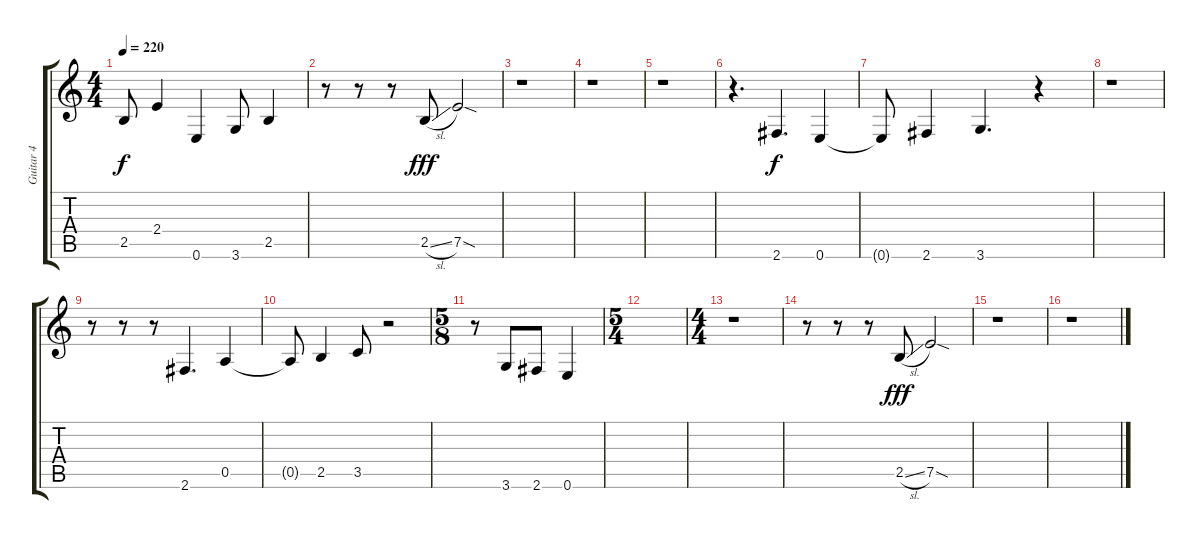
\track ("Guitar 4" "Guitar 4") {instrument acousticguitarnylon}
\staff {score tabs}
\tuning (E4 B3 G3 D3 A2 E2) {hide}
\ts (4 4)
\tempo 220
\clef g2
\ks c
2.5{t}.8{dy f} 2.4.4 0.6.4 3.6.8 2.5.4 |
r.8 r.8 r.8 2.5{sl}.8{dy fff} 7.5{sod}.2 |
r.1 |
r.1 |
r.1 |
r.4{d} 2.6.4{d dy f} 0.6.4 |
0.6{t}.8 2.6.4 3.6.4{d} r.4 |
r.1 |
r.8 r.8 r.8 2.6.4{d} 0.5.4 |
0.5{t}.8 2.5.4 3.5.8 r.2 |
\ts (5 8)
r.8 3.6.8 2.6.8 0.6.4 |
\ts (5 4)
|
\ts (4 4)
r.1 |
r.8 r.8 r.8 2.5{sl}.8{dy fff} 7.5{sod}.2 |
r.1 |
r.1
